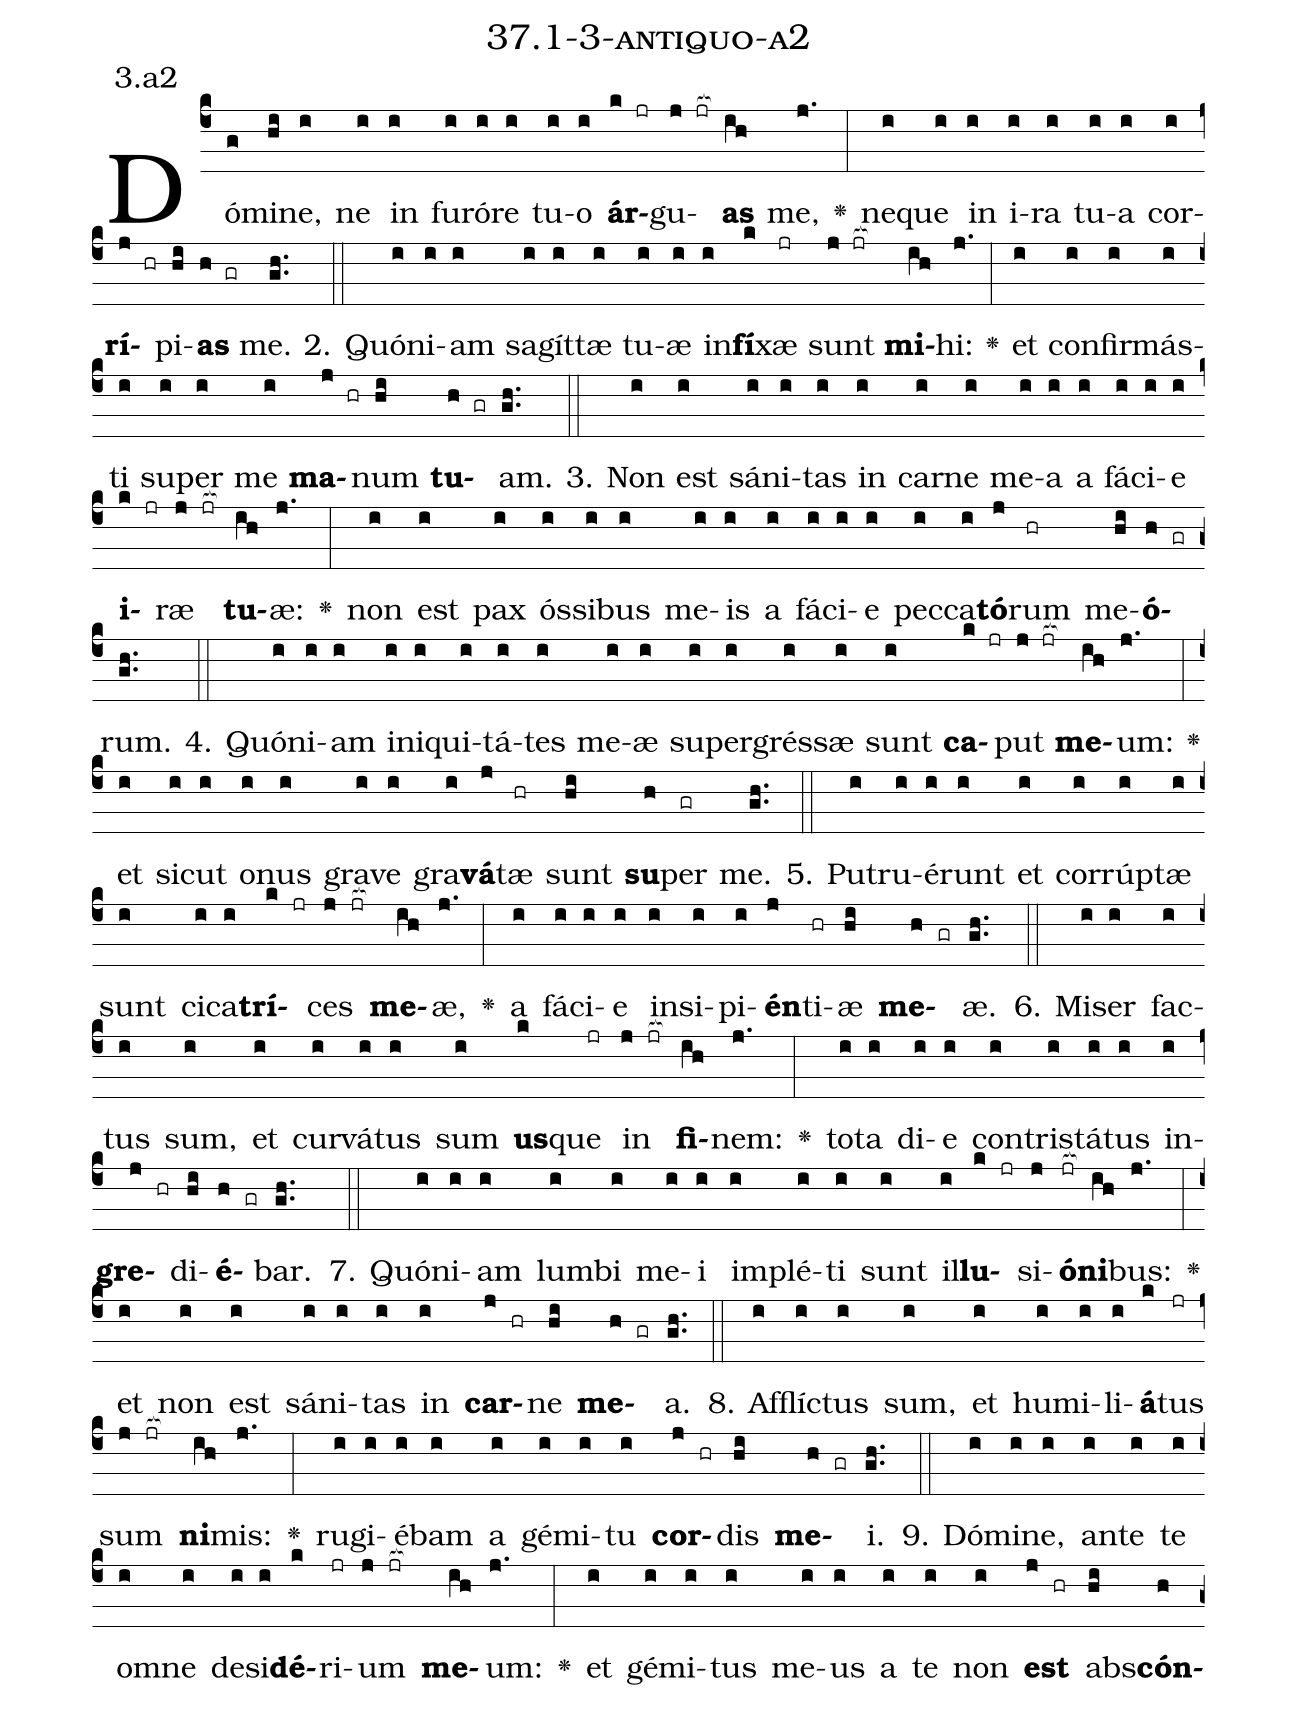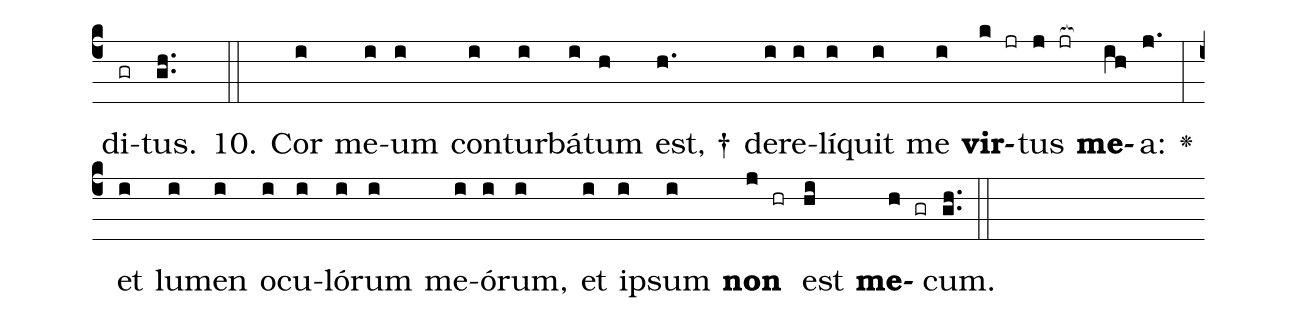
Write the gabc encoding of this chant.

name: 37.1-3-antiquo-a2;
annotation: 3.a2;
%%
(c4)Dó(g)mi(hi)ne,(i) ne(i) in(i) fu(i)ró(i)re(i) tu(i)o(i) <b>ár</b>(k jr)gu(j jr[ocb:1{])<b>as</b>(ih[ocb:0}]) me,(j.) <v>\greheightstar</v>(:) ne(i)que(i) in(i) i(i)ra(i) tu(i)a(i) cor(i)<b>rí</b>(j hr)pi(hi)<b>as</b>(h gr) me.(gh..) (::)
2. Quón(i)i(i)am(i) sa(i)gít(i)tæ(i) tu(i)æ(i) in(i)<b>fí</b>(k)xæ(jr) sunt(j jr[ocb:1{]) <b>mi</b>(ih[ocb:0}])hi:(j.) <v>\greheightstar</v>(:) et(i) con(i)fir(i)más(i)ti(i) su(i)per(i) me(i) <b>ma</b>(j hr)num(hi) <b>tu</b>(h gr)am.(gh..) (::)
3. Non(i) est(i) sá(i)ni(i)tas(i) in(i) car(i)ne(i) me(i)a(i) a(i) fá(i)ci(i)e(i) <b>i</b>(k jr)ræ(j jr[ocb:1{]) <b>tu</b>(ih[ocb:0}])æ:(j.) <v>\greheightstar</v>(:) non(i) est(i) pax(i) ós(i)si(i)bus(i) me(i)is(i) a(i) fá(i)ci(i)e(i) pec(i)ca(i)<b>tó</b>(j)rum(hr) me(hi)<b>ó</b>(h gr)rum.(gh..) (::)
4. Quón(i)i(i)am(i) in(i)i(i)qui(i)tá(i)tes(i) me(i)æ(i) su(i)per(i)grés(i)sæ(i) sunt(i) <b>ca</b>(k jr)put(j jr[ocb:1{]) <b>me</b>(ih[ocb:0}])um:(j.) <v>\greheightstar</v>(:) et(i) sic(i)ut(i) o(i)nus(i) gra(i)ve(i) gra(i)<b>vá</b>(j)tæ(hr) sunt(hi) <b>su</b>(h)per(gr) me.(gh..) (::)
5. Pu(i)tru(i)é(i)runt(i) et(i) cor(i)rúp(i)tæ(i) sunt(i) ci(i)ca(i)<b>trí</b>(k jr)ces(j jr[ocb:1{]) <b>me</b>(ih[ocb:0}])æ,(j.) <v>\greheightstar</v>(:) a(i) fá(i)ci(i)e(i) in(i)si(i)pi(i)<b>én</b>(j)ti(hr)æ(hi) <b>me</b>(h gr)æ.(gh..) (::)
6. Mi(i)ser(i) fac(i)tus(i) sum,(i) et(i) cur(i)vá(i)tus(i) sum(i) <b>us</b>(k)que(jr) in(j jr[ocb:1{]) <b>fi</b>(ih[ocb:0}])nem:(j.) <v>\greheightstar</v>(:) to(i)ta(i) di(i)e(i) con(i)tris(i)tá(i)tus(i) in(i)<b>gre</b>(j hr)di(hi)<b>é</b>(h gr)bar.(gh..) (::)
7. Quón(i)i(i)am(i) lum(i)bi(i) me(i)i(i) im(i)plé(i)ti(i) sunt(i) il(i)<b>lu</b>(k jr)si(j)<b>ó</b>(jr[ocb:1{])<b>ni</b>(ih[ocb:0}])bus:(j.) <v>\greheightstar</v>(:) et(i) non(i) est(i) sá(i)ni(i)tas(i) in(i) <b>car</b>(j hr)ne(hi) <b>me</b>(h gr)a.(gh..) (::)
8. Af(i)flíc(i)tus(i) sum,(i) et(i) hu(i)mi(i)li(i)<b>á</b>(k)tus(jr) sum(j jr[ocb:1{]) <b>ni</b>(ih[ocb:0}])mis:(j.) <v>\greheightstar</v>(:) ru(i)gi(i)é(i)bam(i) a(i) gé(i)mi(i)tu(i) <b>cor</b>(j hr)dis(hi) <b>me</b>(h gr)i.(gh..) (::)
9. Dó(i)mi(i)ne,(i) an(i)te(i) te(i) om(i)ne(i) de(i)si(i)<b>dé</b>(k)ri(jr)um(j jr[ocb:1{]) <b>me</b>(ih[ocb:0}])um:(j.) <v>\greheightstar</v>(:) et(i) gé(i)mi(i)tus(i) me(i)us(i) a(i) te(i) non(i) <b>est</b>(j hr) abs(hi)<b>cón</b>(h)di(gr)tus.(gh..) (::)
10. Cor(i) me(i)um(i) con(i)tur(i)bá(i)tum(h) est, †(h.) de(i)re(i)lí(i)quit(i) me(i) <b>vir</b>(k jr)tus(j jr[ocb:1{]) <b>me</b>(ih[ocb:0}])a:(j.) <v>\greheightstar</v>(:) et(i) lu(i)men(i) o(i)cu(i)ló(i)rum(i) me(i)ó(i)rum,(i) et(i) ip(i)sum(i) <b>non</b>(j hr) est(hi) <b>me</b>(h gr)cum.(gh..) (::)
